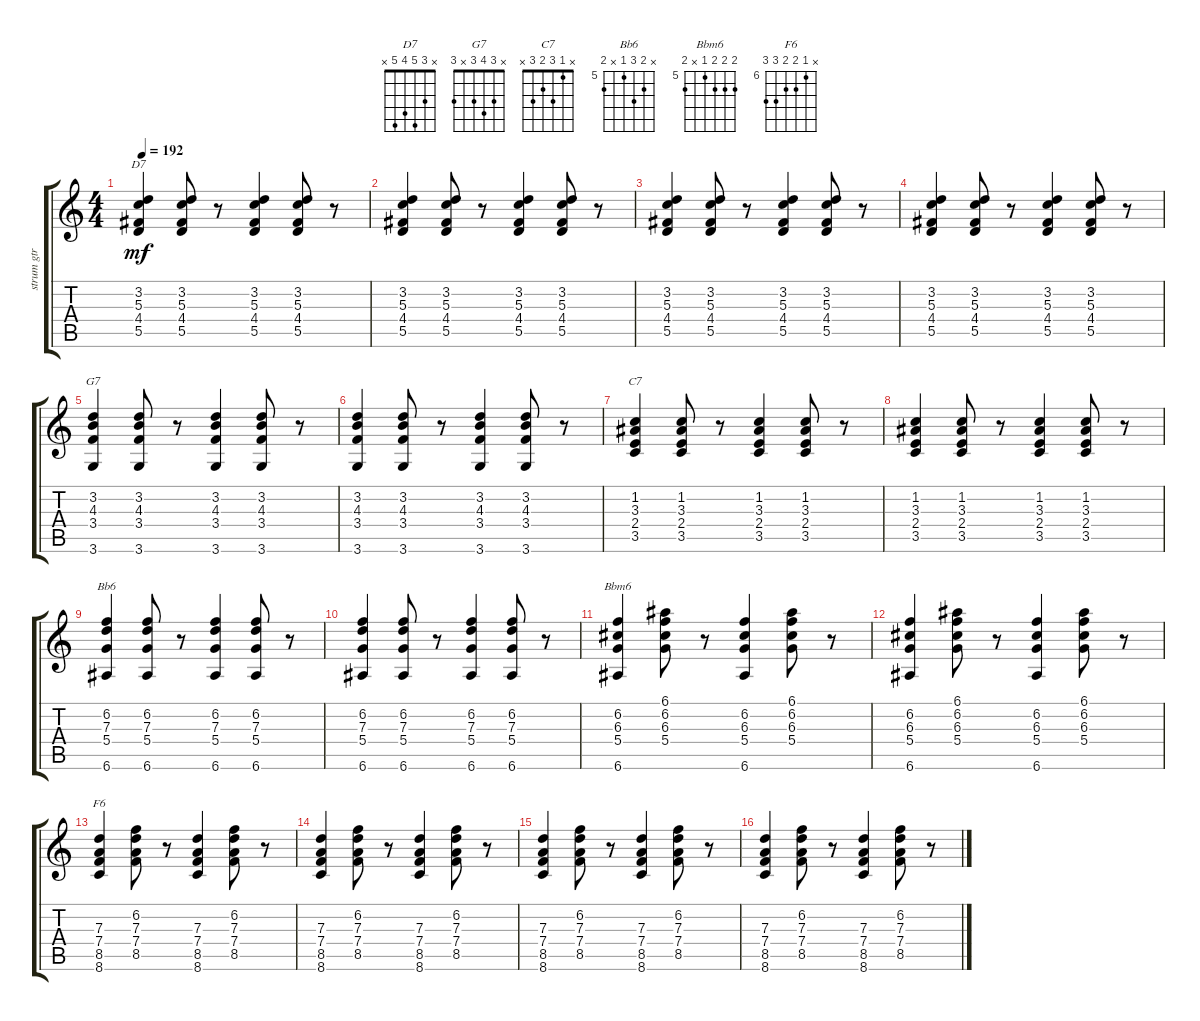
\track ("strum gtr" "strum gtr") {instrument acousticguitarnylon}
\staff {score tabs}
\tuning (E4 B3 G3 D3 A2 E2) {hide}
\chord ("D7" x 3 5 4 5 x)
\chord ("G7" x 3 4 3 x 3)
\chord ("C7" x 1 3 2 3 x)
\chord ("Bb6" x 6 7 5 x 6) {firstfret 5}
\chord ("Bbm6" 6 6 6 5 x 6) {firstfret 5}
\chord ("F6" x 6 7 7 8 8) {firstfret 6}
\ts (4 4)
\tempo 192
\clef g2
\ks c
(3.2 5.3 4.4 5.5).4{ch "D7" dy mf} (3.2 5.3 4.4 5.5).8 r.8 (3.2 5.3 4.4 5.5).4 (3.2 5.3 4.4 5.5).8 r.8 |
(3.2 5.3 4.4 5.5).4 (3.2 5.3 4.4 5.5).8 r.8 (3.2 5.3 4.4 5.5).4 (3.2 5.3 4.4 5.5).8 r.8 |
(3.2 5.3 4.4 5.5).4 (3.2 5.3 4.4 5.5).8 r.8 (3.2 5.3 4.4 5.5).4 (3.2 5.3 4.4 5.5).8 r.8 |
(3.2 5.3 4.4 5.5).4 (3.2 5.3 4.4 5.5).8 r.8 (3.2 5.3 4.4 5.5).4 (3.2 5.3 4.4 5.5).8 r.8 |
(3.2 4.3 3.4 3.6).4{ch "G7"} (3.2 4.3 3.4 3.6).8 r.8 (3.2 4.3 3.4 3.6).4 (3.2 4.3 3.4 3.6).8 r.8 |
(3.2 4.3 3.4 3.6).4 (3.2 4.3 3.4 3.6).8 r.8 (3.2 4.3 3.4 3.6).4 (3.2 4.3 3.4 3.6).8 r.8 |
(1.2 3.3 2.4 3.5).4{ch "C7"} (1.2 3.3 2.4 3.5).8 r.8 (1.2 3.3 2.4 3.5).4 (1.2 3.3 2.4 3.5).8 r.8 |
(1.2 3.3 2.4 3.5).4 (1.2 3.3 2.4 3.5).8 r.8 (1.2 3.3 2.4 3.5).4 (1.2 3.3 2.4 3.5).8 r.8 |
(6.2 7.3 5.4 6.6).4{ch "Bb6"} (6.2 7.3 5.4 6.6).8 r.8 (6.2 7.3 5.4 6.6).4 (6.2 7.3 5.4 6.6).8 r.8 |
(6.2 7.3 5.4 6.6).4 (6.2 7.3 5.4 6.6).8 r.8 (6.2 7.3 5.4 6.6).4 (6.2 7.3 5.4 6.6).8 r.8 |
(6.2 6.3 5.4 6.6).4{ch "Bbm6"} (6.1 6.2 6.3 5.4).8 r.8 (6.2 6.3 5.4 6.6).4 (6.1 6.2 6.3 5.4).8 r.8 |
(6.2 6.3 5.4 6.6).4 (6.1 6.2 6.3 5.4).8 r.8 (6.2 6.3 5.4 6.6).4 (6.1 6.2 6.3 5.4).8 r.8 |
(7.3 7.4 8.5 8.6).4{ch "F6"} (6.2 7.3 7.4 8.5).8 r.8 (7.3 7.4 8.5 8.6).4 (6.2 7.3 7.4 8.5).8 r.8 |
(7.3 7.4 8.5 8.6).4 (6.2 7.3 7.4 8.5).8 r.8 (7.3 7.4 8.5 8.6).4 (6.2 7.3 7.4 8.5).8 r.8 |
(7.3 7.4 8.5 8.6).4 (6.2 7.3 7.4 8.5).8 r.8 (7.3 7.4 8.5 8.6).4 (6.2 7.3 7.4 8.5).8 r.8 |
(7.3 7.4 8.5 8.6).4 (6.2 7.3 7.4 8.5).8 r.8 (7.3 7.4 8.5 8.6).4 (6.2 7.3 7.4 8.5).8 r.8
